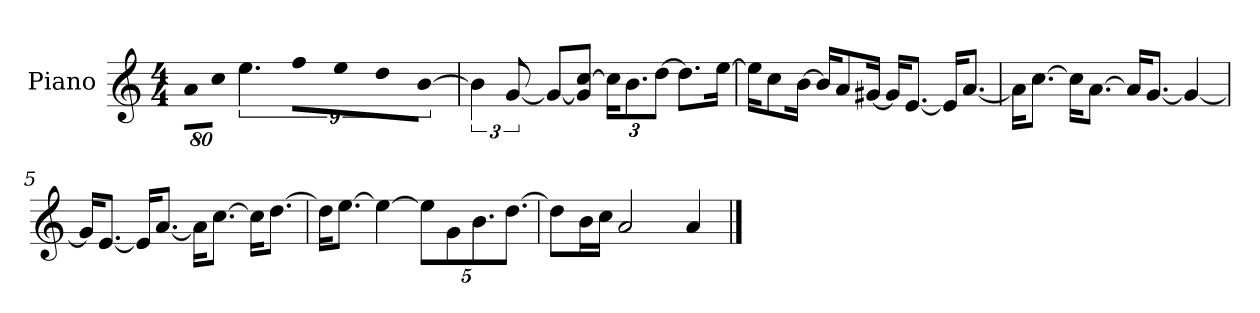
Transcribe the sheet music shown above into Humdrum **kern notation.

**kern
*part1
*staff1
*I"Piano
*I'P-no
*clefG2
*k[]
*M4/4
*MM90
=1
!LO:N:vis=8
640%71a\L
!LO:N:vis=8
640%71cc\J
9%2.ee\
!LO:N:vis=8
640%71ff\L
!LO:N:vis=8
640%71ee\
!LO:N:vis=8
640%71dd\
!LO:N:vis=8
[640%71b\J
=2
6b\]
[12g/
8g/L_
8g/] [8cc/J
*Xbrackettup
24cc\KL]
12.b\
[12dd\J
8.dd\L]
[16ee\Jk
=3
16ee\KL]
8cc\
[16b\Jk
16b/KL]
8a/
[16g#X/Jk
16g#/KL]
[8.e/J
16e/KL]
[8.a/J
=4
16a\KL]
[8.cc\J
16cc\KL]
[8.a\J
16a/KL]
[8.g/J
4g/_
!!LO:LB:g=z
=5
16g/KL]
[8.e/J
16e/KL]
[8.a/J
16a\KL]
[8.cc\J
16cc\KL]
[8.dd\J
=6
16dd\KL]
[8.ee\J
4ee\_
10ee\L]
10g\
10.b\
[10.dd\J
=7
8dd\L]
16b\L
16cc\JJ
2a/
4a/
==
*-
